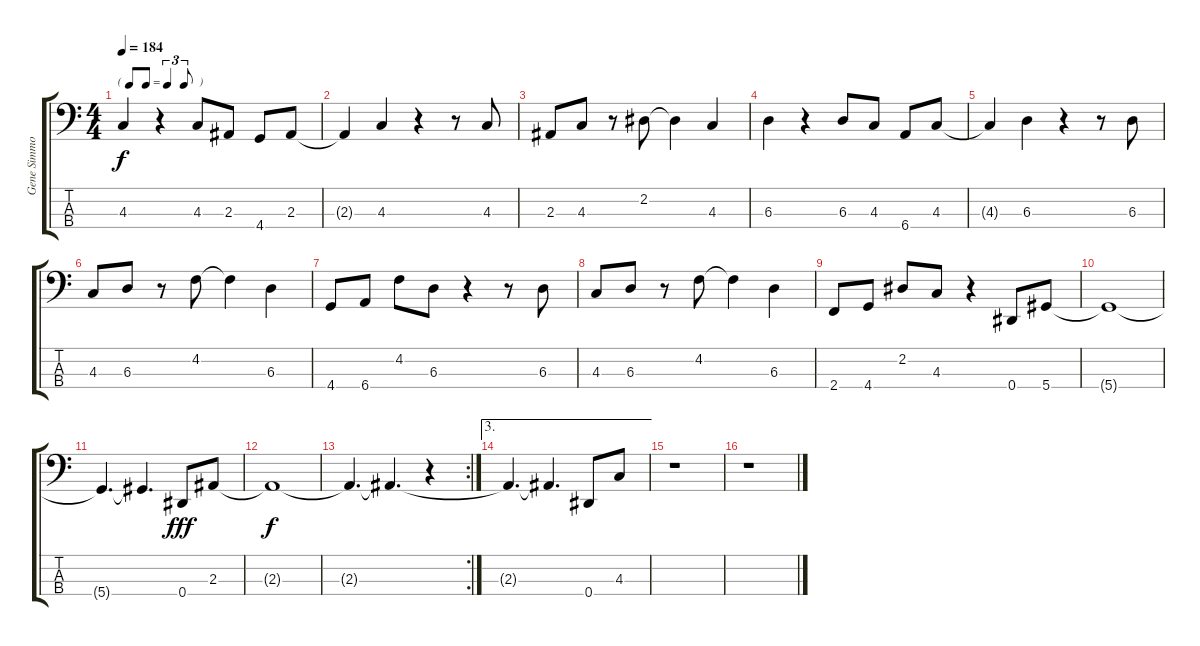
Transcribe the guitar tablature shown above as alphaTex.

\track ("Gene Simmons" "Gene Simmo") {instrument electricbassfinger}
\staff {score tabs}
\tuning (Gb2 Db2 Ab1 Eb1) {hide}
\ts (4 4)
\tf triplet8th
\tempo 184
\clef f4
\ks c
4.3.4{dy f} r.4 4.3.8 2.3.8 4.4.8 2.3.8 |
2.3{t}.4 4.3.4 r.4 r.8 4.3.8 |
2.3.8 4.3.8 r.8 2.2.8 2.2{t}.4 4.3.4 |
6.3.4 r.4 6.3.8 4.3.8 6.4.8 4.3.8 |
4.3{t}.4 6.3.4 r.4 r.8 6.3.8 |
4.3.8 6.3.8 r.8 4.2.8 4.2{t}.4 6.3.4 |
4.4.8 6.4.8 4.2.8 6.3.8 r.4 r.8 6.3.8 |
4.3.8 6.3.8 r.8 4.2.8 4.2{t}.4 6.3.4 |
2.4.8 4.4.8 2.2.8 4.3.8 r.4 0.4.8 5.4.8 |
5.4{t}.1 |
5.4{t}.4{d} 5.4{t}.4{d} 0.4.8{dy fff} 2.3.8 |
2.3{t}.1{dy f} |
\rc 2
2.3{t}.4{d} 2.3{t}.4{d} r.4 |
\ae 3
2.3{t}.4{d} 2.3{t}.4{d} 0.4.8 4.3.8 |
r.1 |
r.1
